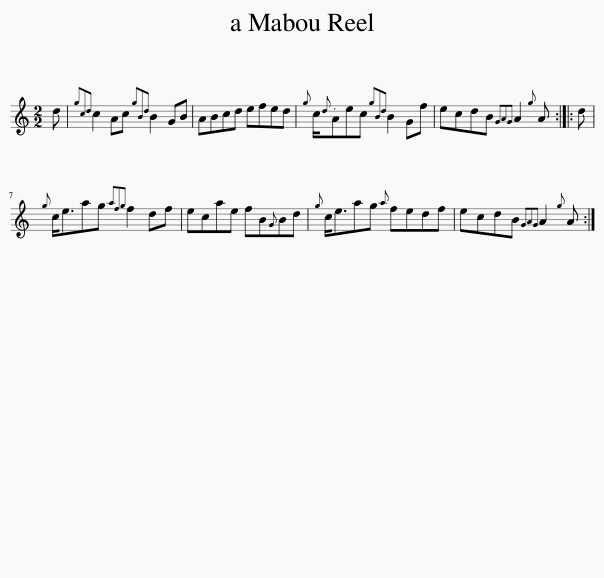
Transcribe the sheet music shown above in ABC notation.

X:1
L:1/8
M:2/2
I:linebreak $
K:C
V:1 treble
V:1
 d |{gcd} c2 Ac{gBd} B2 GB | ABcd efed |{g} c/{d}Aec{gBd} B2 Gf | ecdB{GAG} A2{g} A :: %5
 d |${g} c<eag{afg} f2 df | ecae fB{G}Bd |{g} c<eag{a} fedf | ecdB{GAG} A2{g} A :| %10
